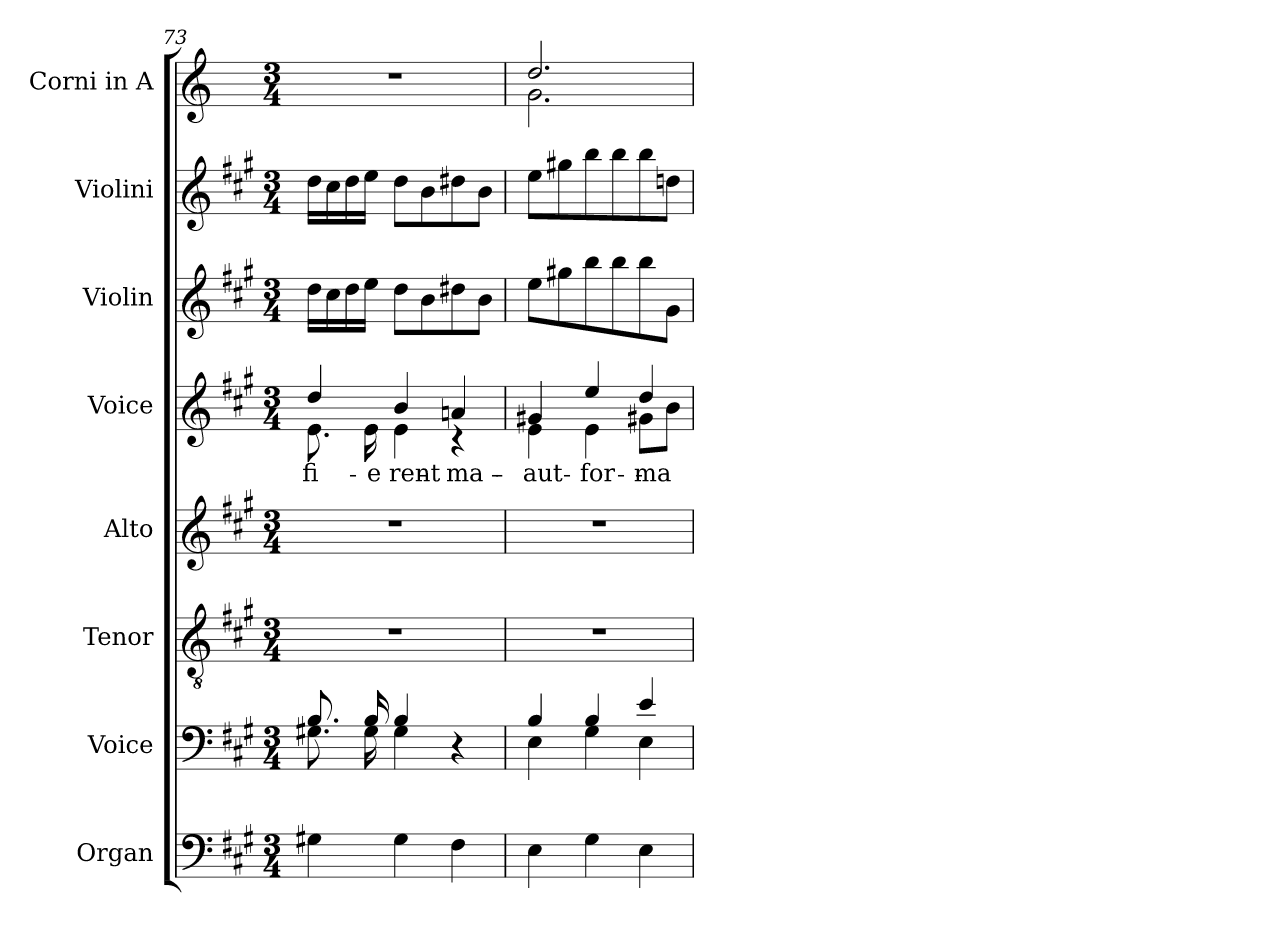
**kern	**kern	**kern	**kern	**kern	**text	**kern	**kern	**kern
*part8	*part7	*part6	*part5	*part4	*part4	*part3	*part2	*part1
*staff8	*staff7	*staff6	*staff5	*staff4	*staff4	*staff3	*staff2	*staff1
*I"Organ	*I"Voice	*I"Tenor	*I"Alto	*I"Voice	*	*I"Violin	*I"Violini	*I"Corni in A
*	*	*	*	*	*	*I'Vln	*I'Vln	*
*clefF4	*clefF4	*clefGv2	*clefG2	*clefG2	*	*clefG2	*clefG2	*clefG2
*	*	*	*	*	*	*	*	*ITrd2c3
*k[f#c#g#]	*k[f#c#g#]	*k[f#c#g#]	*k[f#c#g#]	*k[f#c#g#]	*	*k[f#c#g#]	*k[f#c#g#]	*k[f#c#g#]
*M3/4	*M3/4	*M3/4	*M3/4	*M3/4	*	*M3/4	*M3/4	*M3/4
=73	=73	=73	=73	=73	=73	=73	=73	=73
*	*^	*	*	*	*	*	*	*
!	!	!	!	!	!	!LO:LY:b	!	!	!
*	*	*	*	*	*^	*	*	*	*
!	!	!	!	!	!	!	!LO:LY:b	!	!	!
4G#X\	8.B/	8.G#X\	2.r	2.r	4dd/	8.e\	fi-	16dd\LL	16dd\LL	2.r
.	.	.	.	.	.	.	.	16cc#\	16cc#\	.
.	.	.	.	.	.	.	.	16dd\	16dd\	.
!	!	!	!	!	!	!	!LO:LY:b	!	!	!
.	16B/	16G#\	.	.	.	16e\	-e-	16ee\JJ	16ee\JJ	.
!	!	!	!	!	!	!	!LO:LY:b	!	!	!
!	!	!	!	!	!	!	!LO:LY:b	!	!	!
4G#\	4B/	4G#\	.	.	4b/	4e\	-rent	8dd\L	8dd\L	.
.	.	.	.	.	.	.	.	8b\	8b\	.
!	!	!	!	!	!	!	!LO:LY:b	!	!	!
4F#\	4r	4ryy	.	.	4an/	4r	-ma-	8dd#X\	8dd#X\	.
.	.	.	.	.	.	.	.	8b\J	8b\J	.
!!LO:PB:g=z
=74	=74	=74	=74	=74	=74	=74	=74	=74	=74	=74
!	!	!	!	!	!	!	!LO:LY:b	!	!	!
!	!	!	!	!	!	!	!LO:LY:b	!	!	!
*	*	*	*	*	*	*	*	*	*	*^
4E\	4B/	4E\	2.r	2.r	4g#X/	4e\	aut	8ee\L	8ee\L	2.b/	2.e\
.	.	.	.	.	.	.	.	8gg#X\	8gg#X\	.	.
!	!	!	!	!	!	!	!LO:LY:b	!	!	!	!
4G#\	4B/	4G#\	.	.	4ee/	4e\	for-	8bb\	8bb\	.	.
.	.	.	.	.	.	.	.	8bb\	8bb\	.	.
!	!	!	!	!	!	!	!LO:LY:b	!	!	!	!
!	!	!	!	!	!	!	!LO:LY:b	!	!	!	!
4E\	4e/	4E\	.	.	4dd/	8g#X\L	-ma-	8bb\	8bb\	.	.
.	.	.	.	.	.	8b\J	.	8g#\J	8ddn\J	.	.
*	*v	*v	*	*	*v	*v	*	*	*	*v	*v
=	=	=	=	=	=	=	=	=
*-	*-	*-	*-	*-	*-	*-	*-	*-
